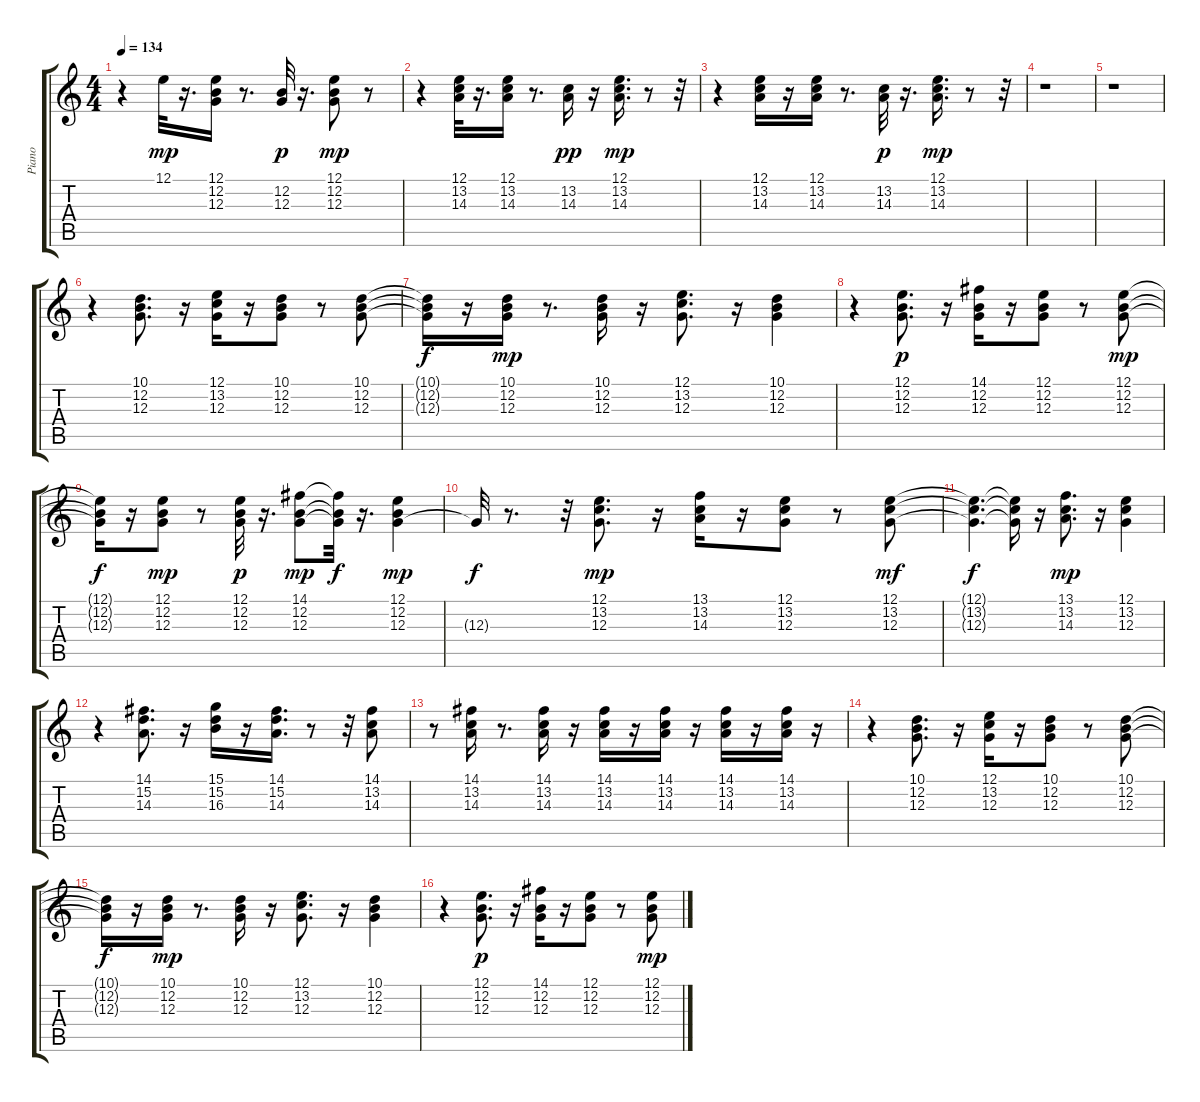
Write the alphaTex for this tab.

\track ("Piano" "Piano") {instrument acousticgrandpiano}
\staff {score tabs}
\tuning (E4 B3 G3 D3 A2 E2) {hide}
\ts (4 4)
\tempo 134
\clef g2
\ks c
r.4{dy mp} 12.1.32 r.16{d} (12.1 12.2 12.3).16 r.8{d} (12.2 12.3).32{dy p} r.16{d} (12.1 12.2 12.3).8{dy mp} r.8 |
r.4 (12.1 13.2 14.3).32 r.16{d} (12.1 13.2 14.3).16 r.8{d} (13.2 14.3).16{dy pp} r.16 (12.1 13.2 14.3).16{d dy mp} r.8 r.32 |
r.4 (12.1 13.2 14.3).16 r.16 (12.1 13.2 14.3).16 r.8{d} (13.2 14.3).32{dy p} r.16{d} (12.1 13.2 14.3).16{d dy mp} r.8 r.32 |
r.1 |
r.1 |
r.4 (10.1 12.2 12.3).8{d} r.16 (12.1 13.2 12.3).16 r.16 (10.1 12.2 12.3).8 r.8 (10.1 12.2 12.3).8 |
(10.1{t} 12.2{t} 12.3{t}).16{dy f} r.16 (10.1 12.2 12.3).16{dy mp} r.8{d} (10.1 12.2 12.3).16 r.16 (12.1 13.2 12.3).8{d} r.16 (10.1 12.2 12.3).4 |
r.4 (12.1 12.2 12.3).8{d dy p} r.16 (14.1 12.2 12.3).16 r.16 (12.1 12.2 12.3).8 r.8 (12.1 12.2 12.3).8{dy mp} |
(12.1{t} 12.2{t} 12.3{t}).16{dy f} r.16 (12.1 12.2 12.3).8{dy mp} r.8 (12.1 12.2 12.3).32{dy p} r.16{d} (14.1 12.2 12.3).8{dy mp} (14.1{t} 12.2{t} 12.3{t}).32{dy f} r.16{d} (12.1 12.2 12.3).4{dy mp} |
12.3{t}.32{dy f} r.8{d} r.32 (12.1 13.2 12.3).8{d dy mp} r.16 (13.1 13.2 14.3).16 r.16 (12.1 13.2 12.3).8 r.8 (12.1 13.2 12.3).8{dy mf} |
(12.1{t} 13.2{t} 12.3{t}).4{d dy f} (12.1{t} 13.2{t} 12.3{t}).16 r.16 (13.1 13.2 14.3).8{d dy mp} r.16 (12.1 13.2 12.3).4 |
r.4 (14.1 15.2 14.3).8{d} r.16 (15.1 15.2 16.3).16 r.16 (14.1 15.2 14.3).16{d} r.8 r.32 (14.1 13.2 14.3).8 |
r.8 (14.1 13.2 14.3).16 r.8{d} (14.1 13.2 14.3).16 r.16 (14.1 13.2 14.3).16 r.16 (14.1 13.2 14.3).16 r.16 (14.1 13.2 14.3).16 r.16 (14.1 13.2 14.3).16 r.16 |
r.4 (10.1 12.2 12.3).8{d} r.16 (12.1 13.2 12.3).16 r.16 (10.1 12.2 12.3).8 r.8 (10.1 12.2 12.3).8 |
(10.1{t} 12.2{t} 12.3{t}).16{dy f} r.16 (10.1 12.2 12.3).16{dy mp} r.8{d} (10.1 12.2 12.3).16{volume 12} r.16 (12.1 13.2 12.3).8{d} r.16 (10.1 12.2 12.3).4{volume 12} |
r.4 (12.1 12.2 12.3).8{d dy p volume 11} r.16 (14.1 12.2 12.3).16{volume 10} r.16 (12.1 12.2 12.3).8{volume 10} r.8 (12.1 12.2 12.3).8{dy mp volume 9}
